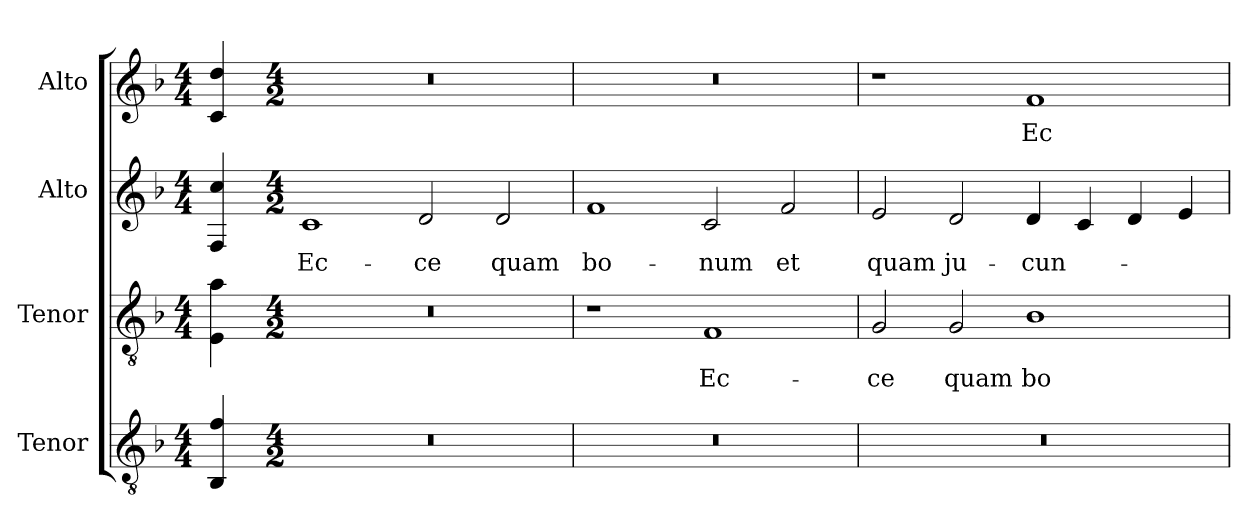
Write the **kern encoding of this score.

**kern	**kern	**text	**kern	**text	**kern	**text
*part4	*part3	*part3	*part2	*part2	*part1	*part1
*staff4	*staff3	*staff3	*staff2	*staff2	*staff1	*staff1
*I"Tenor	*I"Tenor	*	*I"Alto	*	*I"Alto	*
*I'T.	*I'T.	*	*I'A.	*	*I'A.	*
!!LO:PB:g=z
*clefGv2	*clefGv2	*	*clefG2	*	*clefG2	*
*ITrd7c12	*ITrd7c12	*	*	*	*	*
*k[b-]	*k[b-]	*	*k[b-]	*	*k[b-]	*
*F:	*F:	*	*F:	*	*F:	*
*M4/4	*M4/4	*	*M4/4	*	*M4/4	*
=	=	=	=	=	=	=
4BBB-i/ 4Fi	4EEi\ 4Ai	.	4Fi/ 4cci	.	4ci/ 4ddi	.
=1-	=1-	=1-	=1-	=1-	=1-	=1-
*M4/2	*M4/2	*	*M4/2	*	*M4/2	*
!LO:N:vis=1	!LO:N:vis=1	!	!	!	!	!
!	!	!	!	!LO:LY:b:color=#000000	!LO:N:vis=1	!
0r	0r	.	1ci	Ec-	0r	.
!	!	!	!	!LO:LY:b:color=#000000	!	!
.	.	.	2di/	-ce	.	.
!	!	!	!	!LO:LY:b:color=#000000	!	!
.	.	.	2di/	quam	.	.
=2	=2	=2	=2	=2	=2	=2
!LO:N:vis=1	!	!	!	!	!	!
!	!	!	!	!LO:LY:b:color=#000000	!LO:N:vis=1	!
0r	1r	.	1fi	bo-	0r	.
!	!	!LO:LY:b:color=#000000	!	!	!	!
!	!	!	!	!LO:LY:b:color=#000000	!	!
.	1FFi	Ec-	2ci/	-num	.	.
!	!	!	!	!LO:LY:b:color=#000000	!	!
.	.	.	2fi/	et	.	.
=3	=3	=3	=3	=3	=3	=3
!LO:N:vis=1	!	!	!	!	!	!
!	!	!LO:LY:b:color=#000000	!	!	!	!
!	!	!	!	!LO:LY:b:color=#000000	!	!
0r	2GGi/	-ce	2ei/	quam	1r	.
!	!	!LO:LY:b:color=#000000	!	!	!	!
!	!	!	!	!LO:LY:b:color=#000000	!	!
.	2GGi/	quam	2di/	ju-	.	.
!	!	!LO:LY:b:color=#000000	!	!	!	!
!	!	!	!	!LO:LY:b:color=#000000	!	!
!	!	!	!	!	!	!LO:LY:b:color=#000000
.	1BB-i	bo-	4di/	-cun-	1fi	Ec-
.	.	.	4ci/	.	.	.
.	.	.	4di/	.	.	.
.	.	.	4ei/	.	.	.
=	=	=	=	=	=	=
*-	*-	*-	*-	*-	*-	*-
